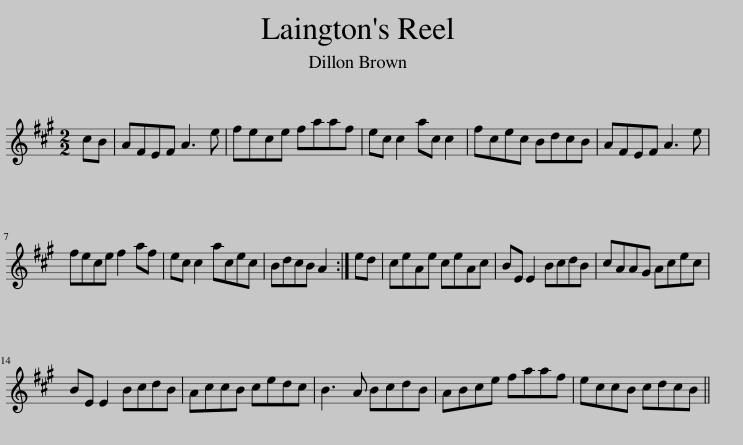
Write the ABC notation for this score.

X:1
L:1/8
M:2/2
I:linebreak $
K:A
V:1 treble
V:1
 cB | AFEF A3 e | fece faaf | ec c2 ac c2 | fcec BdcB | %5
 AFEF A3 e |$ fece f2 af | ec c2 acec | BdcB A2 :| ed | %10
 ceAe ceAc | BE E2 BcdB | cAAG Acec |$ BE E2 BcdB | AccB cedc | %15
 B3 A BcdB | ABce faaf | eccB cdcB || %18
